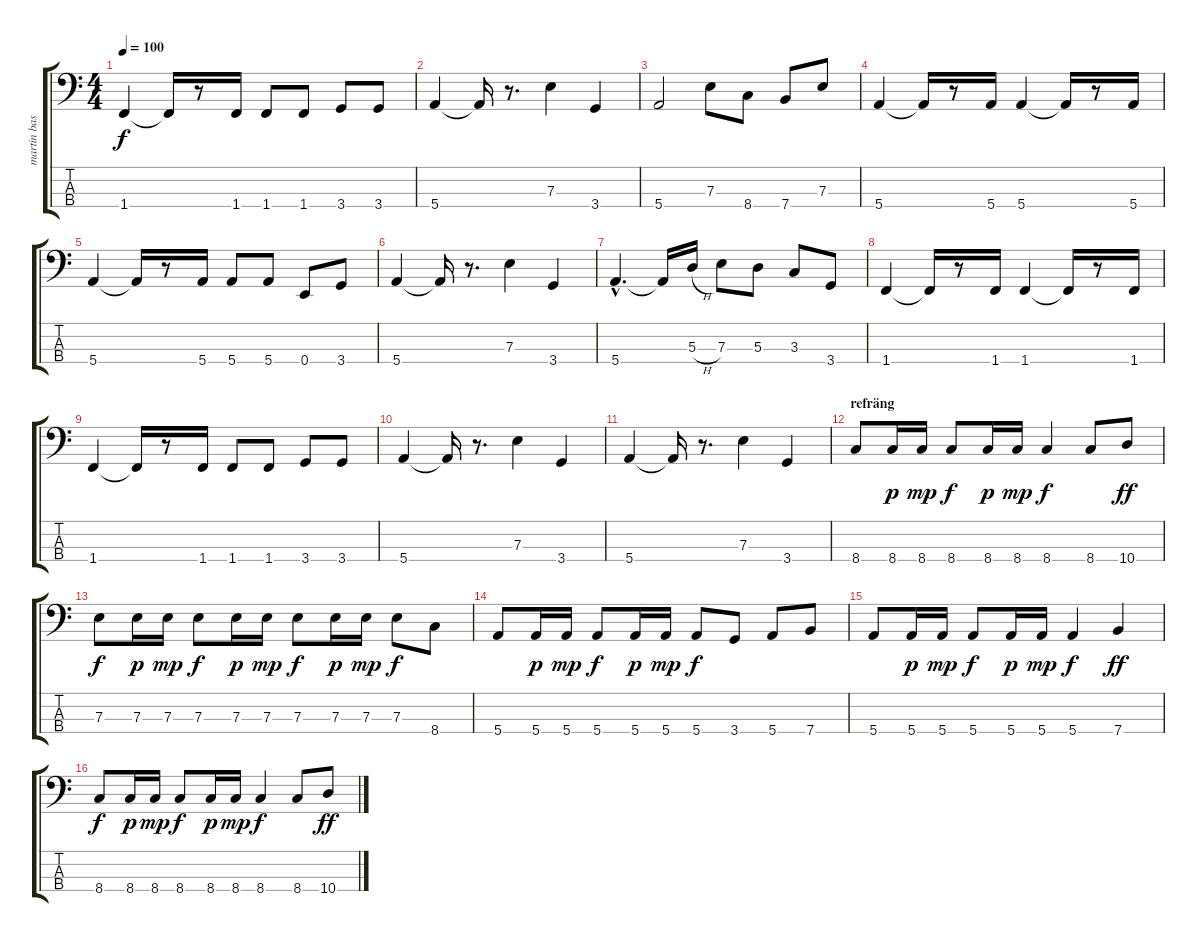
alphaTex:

\track ("martin bas" "martin bas") {instrument electricbassfinger}
\staff {score tabs}
\tuning (G2 D2 A1 E1) {hide}
\ts (4 4)
\tempo 100
\clef f4
\ks c
1.4.4{dy f} 1.4{t}.16 r.8 1.4.16 1.4.8 1.4.8 3.4.8 3.4.8 |
5.4.4 5.4{t}.16 r.8{d} 7.3.4 3.4.4 |
5.4.2 7.3.8 8.4.8 7.4.8 7.3.8 |
5.4.4 5.4{t}.16 r.8 5.4.16 5.4.4 5.4{t}.16 r.8 5.4.16 |
5.4.4 5.4{t}.16 r.8 5.4.16 5.4.8 5.4.8 0.4.8 3.4.8 |
5.4.4 5.4{t}.16 r.8{d} 7.3.4 3.4.4 |
5.4{hac}.4{d} 5.4{t}.16 5.3{h}.16 7.3.8 5.3.8 3.3.8 3.4.8 |
1.4.4 1.4{t}.16 r.8 1.4.16 1.4.4 1.4{t}.16 r.8 1.4.16 |
1.4.4 1.4{t}.16 r.8 1.4.16 1.4.8 1.4.8 3.4.8 3.4.8 |
5.4.4 5.4{t}.16 r.8{d} 7.3.4 3.4.4 |
5.4.4 5.4{t}.16 r.8{d} 7.3.4 3.4.4 |
\section ("" "refräng")
8.4.8 8.4.16{dy p} 8.4.16{dy mp} 8.4.8{dy f} 8.4.16{dy p} 8.4.16{dy mp} 8.4.4{dy f} 8.4.8 10.4.8{dy ff} |
7.3.8{dy f} 7.3.16{dy p} 7.3.16{dy mp} 7.3.8{dy f} 7.3.16{dy p} 7.3.16{dy mp} 7.3.8{dy f} 7.3.16{dy p} 7.3.16{dy mp} 7.3.8{dy f} 8.4.8 |
5.4.8 5.4.16{dy p} 5.4.16{dy mp} 5.4.8{dy f} 5.4.16{dy p} 5.4.16{dy mp} 5.4.8{dy f} 3.4.8 5.4.8 7.4.8 |
5.4.8 5.4.16{dy p} 5.4.16{dy mp} 5.4.8{dy f} 5.4.16{dy p} 5.4.16{dy mp} 5.4.4{dy f} 7.4.4{dy ff} |
8.4.8{dy f} 8.4.16{dy p} 8.4.16{dy mp} 8.4.8{dy f} 8.4.16{dy p} 8.4.16{dy mp} 8.4.4{dy f} 8.4.8 10.4.8{dy ff}
